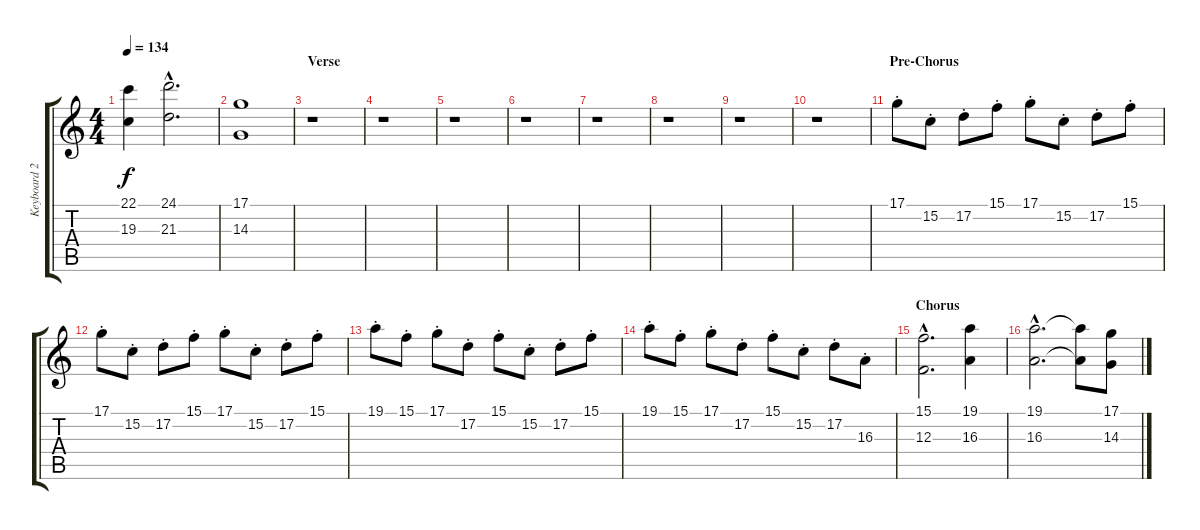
\track ("Keyboard 2" "Keyboard 2") {instrument stringensemble1}
\staff {score tabs}
\tuning (D4 A3 F3 C3 G2 D2) {hide}
\ts (4 4)
\tempo 134
\clef g2
\ks c
(22.1 19.3).4{dy f} (24.1{hac} 21.3{hac}).2{d} |
(17.1 14.3).1 |
\section ("" "Verse")
r.1 |
r.1 |
r.1 |
r.1 |
r.1 |
r.1 |
r.1 |
r.1 |
\section ("" "Pre-Chorus")
17.1{st}.8 15.2{st}.8 17.2{st}.8 15.1{st}.8 17.1{st}.8 15.2{st}.8 17.2{st}.8 15.1{st}.8 |
17.1{st}.8 15.2{st}.8 17.2{st}.8 15.1{st}.8 17.1{st}.8 15.2{st}.8 17.2{st}.8 15.1{st}.8 |
19.1{st}.8 15.1{st}.8 17.1{st}.8 17.2{st}.8 15.1{st}.8 15.2{st}.8 17.2{st}.8 15.1{st}.8 |
19.1{st}.8 15.1{st}.8 17.1{st}.8 17.2{st}.8 15.1{st}.8 15.2{st}.8 17.2{st}.8 16.3{st}.8 |
\section ("" "Chorus")
(15.1{hac} 12.3{hac}).2{d} (19.1 16.3).4 |
(19.1{hac} 16.3{hac}).2{d} (19.1{t} 16.3{t}).8 (17.1 14.3).8
